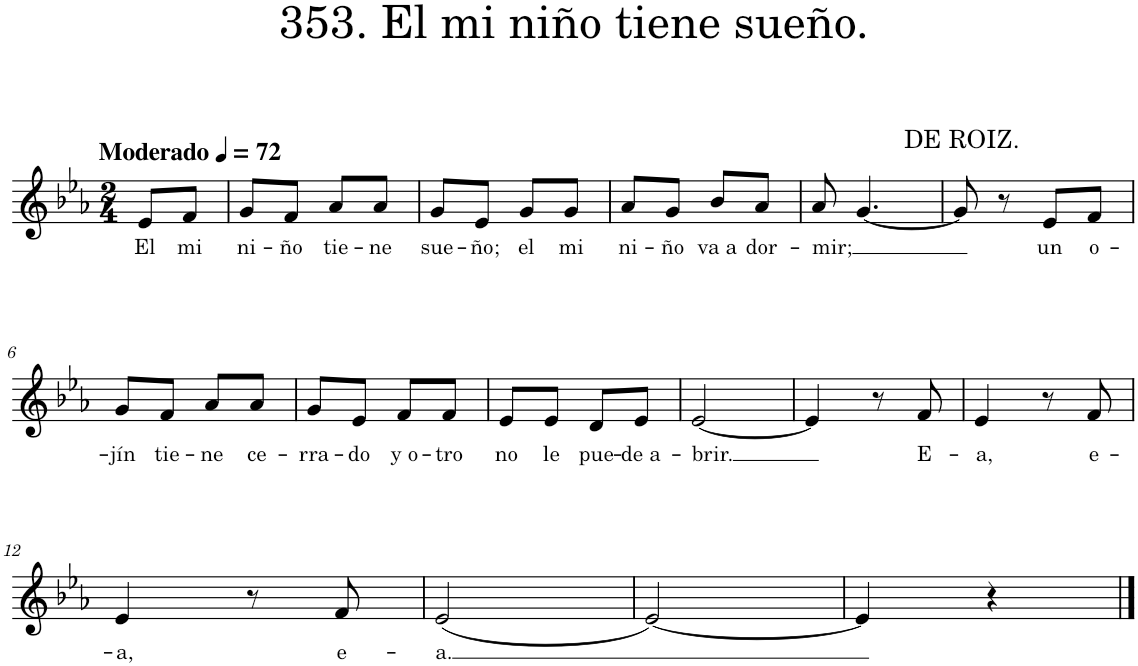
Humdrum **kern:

**kern	**text
*part1	*part1
*staff1	*staff1
*I"Piano	*
*I'Pno.	*
*clefG2	*
*k[b-e-a-]	*
*M2/4	*
*MM72	*
=	=
!LO:TX:a:B:t=Moderado	!
!	!LO:LY:b
8e-/L	El
!	!LO:LY:b
8f/J	mi
=1	=1
!	!LO:LY:b
8g/L	ni-
!	!LO:LY:b
8f/J	-ño
!	!LO:LY:b
8a-/L	tie-
!	!LO:LY:b
8a-/J	-ne
=2	=2
!	!LO:LY:b
8g/L	sue-
!	!LO:LY:b
8e-/J	-ño;
!	!LO:LY:b
8g/L	el
!	!LO:LY:b
8g/J	mi
=3	=3
!	!LO:LY:b
8a-/L	ni-
!	!LO:LY:b
8g/J	-ño
!	!LO:LY:b
8b-/L	va a
!	!LO:LY:b
8a-/J	dor-
=4	=4
!	!LO:LY:b
8a-/	-mir;
[4.g/	.
=5	=5
!LO:TX:a:t=DE ROIZ.	!
8g/]	.
8r	.
!	!LO:LY:b
8e-/L	un
!	!LO:LY:b
8f/J	o-
!!LO:LB:g=z
=6	=6
!	!LO:LY:b
8g/L	-jín
!	!LO:LY:b
8f/J	tie-
!	!LO:LY:b
8a-/L	-ne
!	!LO:LY:b
8a-/J	ce-
=7	=7
!	!LO:LY:b
8g/L	-rra-
!	!LO:LY:b
8e-/J	-do
!	!LO:LY:b
8f/L	y o-
!	!LO:LY:b
8f/J	-tro
=8	=8
!	!LO:LY:b
8e-/L	no
!	!LO:LY:b
8e-/J	le
!	!LO:LY:b
8d/L	pue-
!	!LO:LY:b
8e-/J	-de a-
=9	=9
!	!LO:LY:b
[2e-/	-brir.
=10	=10
4e-/]	.
8r	.
!	!LO:LY:b
8f/	E-
=11	=11
!	!LO:LY:b
4e-/	-a,
8r	.
!	!LO:LY:b
8f/	e-
!!LO:LB:g=z
=12	=12
!	!LO:LY:b
4e-/	-a,
8r	.
!	!LO:LY:b
8f/	e-
=13	=13
!	!LO:LY:b
(2e-/	-a.
=14	=14
[2e-/)	.
=15	=15
4e-/]	.
4r	.
==	==
*-	*-
